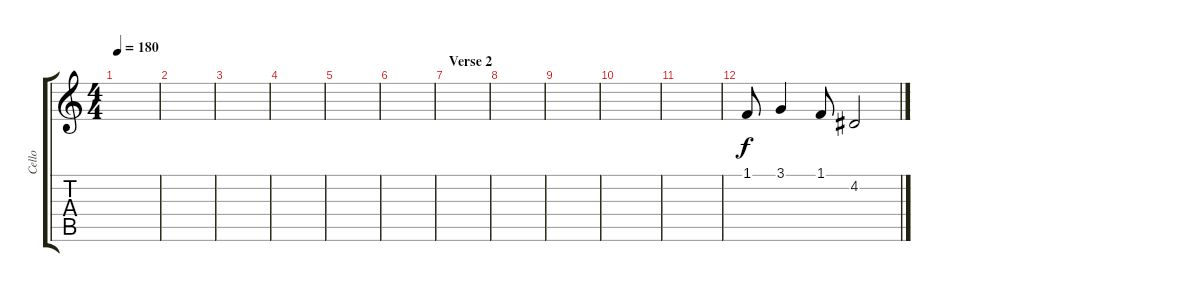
\track ("Cello" "Cello") {instrument cello}
\staff {score tabs}
\tuning (E4 B3 G3 D3 A2 E2) {hide}
\ts (4 4)
\tempo 180
\clef g2
\ks c
|
|
|
|
|
|
\section ("" "Verse 2")
|
|
|
|
|
1.1.8{volume 12 balance 8 instrument lead1square} 3.1.4 1.1.8 4.2.2
